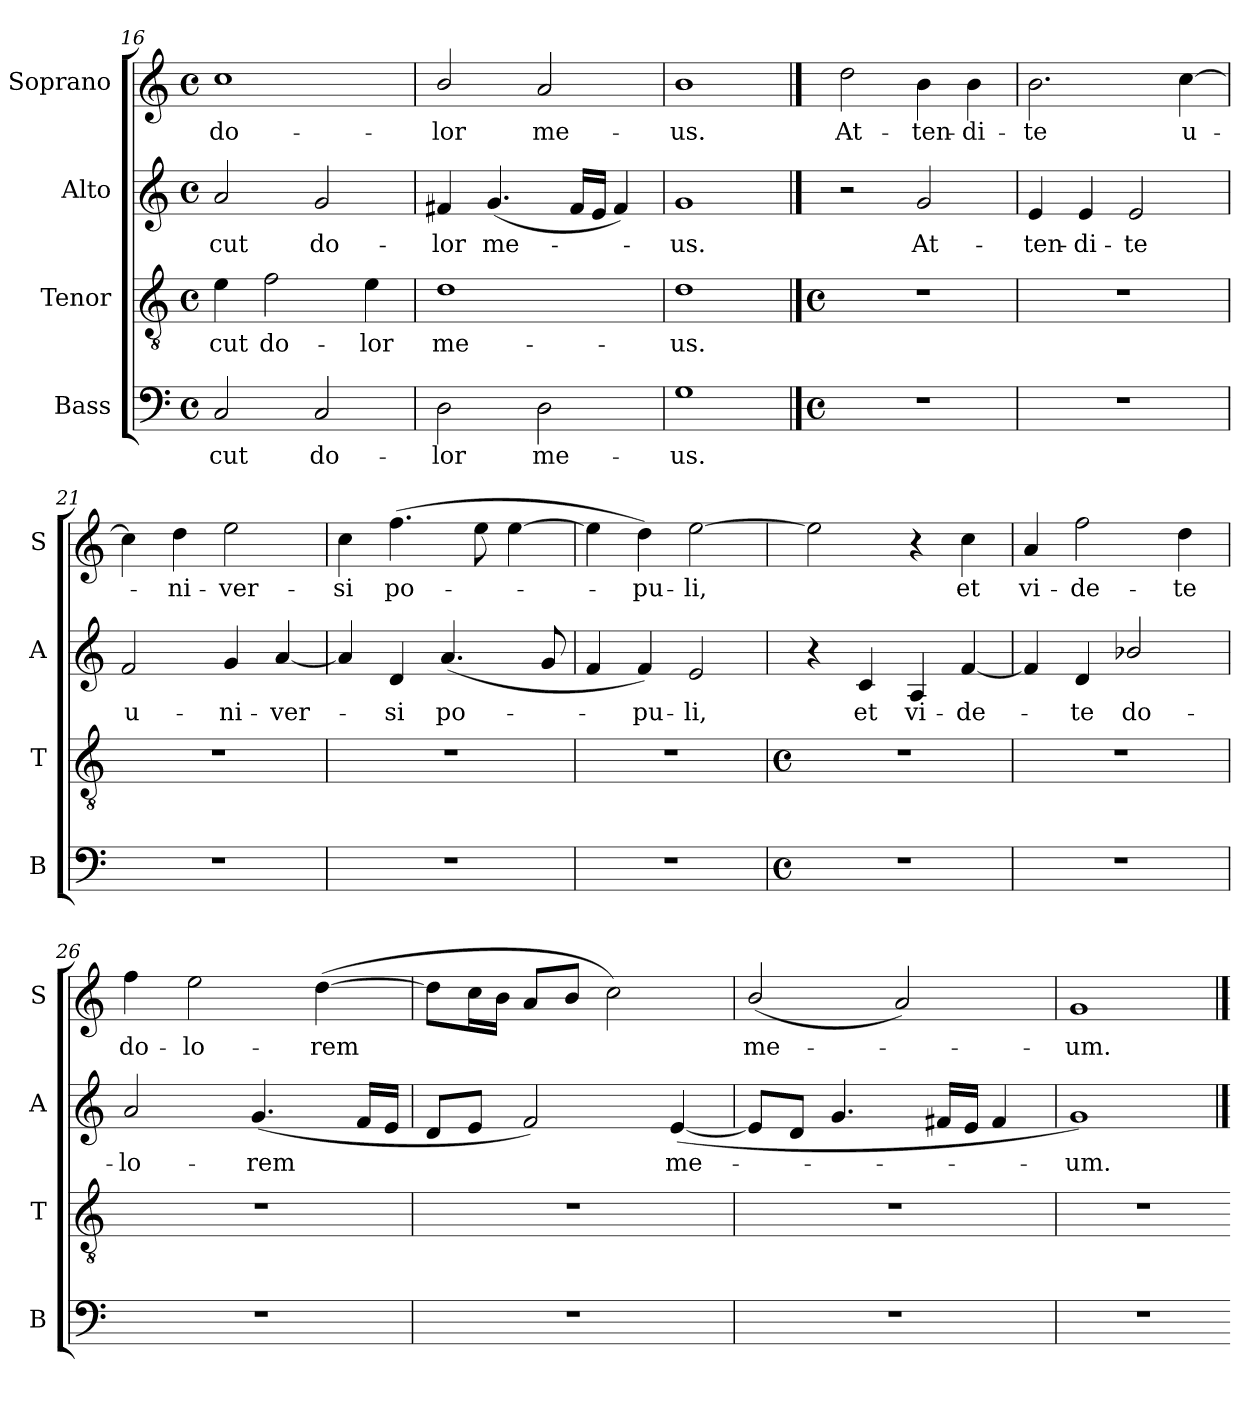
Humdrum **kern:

**kern	**text	**kern	**text	**kern	**text	**kern	**text
*part4	*part4	*part3	*part3	*part2	*part2	*part1	*part1
*staff4	*staff4	*staff3	*staff3	*staff2	*staff2	*staff1	*staff1
*I"Bass	*	*I"Tenor	*	*I"Alto	*	*I"Soprano	*
*I'B	*	*I'T	*	*I'A	*	*I'S	*
*clefF4	*	*clefGv2	*	*clefG2	*	*clefG2	*
*k[]	*	*k[]	*	*k[]	*	*k[]	*
*C:	*	*C:	*	*C:	*	*C:	*
*M4/4	*	*M4/4	*	*M4/4	*	*M4/4	*
*met(c)	*	*met(c)	*	*met(c)	*	*met(c)	*
=16	=16	=16	=16	=16	=16	=16	=16
!	!LO:LY:b	!	!LO:LY:b	!	!LO:LY:b	!	!LO:LY:b
2C	-cut	4e	-cut	2a	-cut	1cc	do-
!	!	!	!LO:LY:b	!	!	!	!
.	.	2f	do-	.	.	.	.
!	!LO:LY:b	!	!	!	!LO:LY:b	!	!
2C	do-	.	.	2g	do-	.	.
!	!	!	!LO:LY:b	!	!	!	!
.	.	4e	-lor	.	.	.	.
=17	=17	=17	=17	=17	=17	=17	=17
!	!LO:LY:b	!	!LO:LY:b	!	!LO:LY:b	!	!LO:LY:b
2D	-lor	1d	me-	4f#X	-lor	2b/	-lor
!	!	!	!	!	!LO:LY:b	!	!
.	.	.	.	(<4.g	me-	.	.
!	!LO:LY:b	!	!	!	!	!	!LO:LY:b
2D	me-	.	.	.	.	2a	me-
.	.	.	.	16f#LL	.	.	.
.	.	.	.	16eJJ	.	.	.
.	.	.	.	4f#)	.	.	.
=18	=18	=18	=18	=18	=18	=18	=18
!	!LO:LY:b	!	!LO:LY:b	!	!LO:LY:b	!	!LO:LY:b
1G	-us.	1d	-us.	1g	us.	1b	-us.
!!LO:LB:g=z
==19	==19	==19	==19	==19	==19	==19	==19
*M4/4	*	*M4/4	*	*	*	*	*
*met(c)	*	*met(c)	*	*	*	*	*
!	!	!	!	!	!	!	!LO:LY:b
1r	.	1r	.	2r	.	2dd	At-
!	!	!	!	!	!LO:LY:b	!	!LO:LY:b
.	.	.	.	2g	At-	4b	-ten-
!	!	!	!	!	!	!	!LO:LY:b
.	.	.	.	.	.	4b	-di-
=20	=20	=20	=20	=20	=20	=20	=20
!	!	!	!	!	!LO:LY:b	!	!LO:LY:b
1r	.	1r	.	4e	-ten-	2.b	-te
!	!	!	!	!	!LO:LY:b	!	!
.	.	.	.	4e	-di-	.	.
!	!	!	!	!	!LO:LY:b	!	!
.	.	.	.	2e	-te	.	.
!	!	!	!	!	!	!	!LO:LY:b
.	.	.	.	.	.	[4cc	u-
=21	=21	=21	=21	=21	=21	=21	=21
!	!	!	!	!	!LO:LY:b	!	!
1r	.	1r	.	2f	u-	4cc]	.
!	!	!	!	!	!	!	!LO:LY:b
.	.	.	.	.	.	4dd	ni-
!	!	!	!	!	!LO:LY:b	!	!LO:LY:b
.	.	.	.	4g	-ni-	2ee	-ver-
!	!	!	!	!	!LO:LY:b	!	!
.	.	.	.	[4a	-ver-	.	.
=22	=22	=22	=22	=22	=22	=22	=22
!	!	!	!	!	!	!	!LO:LY:b
1r	.	1r	.	4a]	.	4cc	-si
!	!	!	!	!	!LO:LY:b	!	!LO:LY:b
.	.	.	.	4d	si	(>4.ff	po-
!	!	!	!	!	!LO:LY:b	!	!
.	.	.	.	(<4.a	po-	.	.
.	.	.	.	.	.	8ee	.
.	.	.	.	.	.	[4ee	.
.	.	.	.	8g	.	.	.
=23	=23	=23	=23	=23	=23	=23	=23
1r	.	1r	.	4f	.	4ee]	.
!	!	!	!	!	!LO:LY:b	!	!LO:LY:b
.	.	.	.	4f)	pu-	4dd)	pu-
!	!	!	!	!	!LO:LY:b	!	!LO:LY:b
.	.	.	.	2e	-li,	[2ee	-li,
!!LO:LB:g=z
=24	=24	=24	=24	=24	=24	=24	=24
*M4/4	*	*M4/4	*	*	*	*	*
*met(c)	*	*met(c)	*	*	*	*	*
1r	.	1r	.	4r	.	2ee]	.
!	!	!	!	!	!LO:LY:b	!	!
.	.	.	.	4c	et	.	.
!	!	!	!	!	!LO:LY:b	!	!
.	.	.	.	4A	vi-	4r	.
!	!	!	!	!	!LO:LY:b	!	!LO:LY:b
.	.	.	.	[4f	-de-	4cc	et
=25	=25	=25	=25	=25	=25	=25	=25
!	!	!	!	!	!	!	!LO:LY:b
1r	.	1r	.	4f]	.	4a	vi-
!	!	!	!	!	!LO:LY:b	!	!LO:LY:b
.	.	.	.	4d	te	2ff	-de-
!	!	!	!	!	!LO:LY:b	!	!
.	.	.	.	2b-X/	do-	.	.
!	!	!	!	!	!	!	!LO:LY:b
.	.	.	.	.	.	4dd	-te
=26	=26	=26	=26	=26	=26	=26	=26
!	!	!	!	!	!LO:LY:b	!	!LO:LY:b
1r	.	1r	.	2a	-lo-	4ff	do-
!	!	!	!	!	!	!	!LO:LY:b
.	.	.	.	.	.	2ee	-lo-
!	!	!	!	!	!LO:LY:b	!	!
.	.	.	.	(<4.g	-rem	.	.
!	!	!	!	!	!	!	!LO:LY:b
.	.	.	.	.	.	(>[4dd	-rem
.	.	.	.	16fLL	.	.	.
.	.	.	.	16eJJ	.	.	.
=27	=27	=27	=27	=27	=27	=27	=27
1r	.	1r	.	8dL	.	8ddL]	.
.	.	.	.	8eJ	.	16ccL	.
.	.	.	.	.	.	16bJJ	.
.	.	.	.	2f)	.	8aL	.
.	.	.	.	.	.	8bJ	.
.	.	.	.	.	.	2cc)	.
!	!	!	!	!	!LO:LY:b	!	!
.	.	.	.	(<[4e	me-	.	.
=28	=28	=28	=28	=28	=28	=28	=28
!	!	!	!	!	!	!	!LO:LY:b
1r	.	1r	.	8eL]	.	(<2b/	me-
.	.	.	.	8dJ	.	.	.
.	.	.	.	4.g	.	.	.
.	.	.	.	.	.	2a)	.
.	.	.	.	16f#XLL	.	.	.
.	.	.	.	16eJJ	.	.	.
.	.	.	.	4f#	.	.	.
=29	=29	=29	=29	=29	=29	=29	=29
!	!	!	!	!	!LO:LY:b	!	!LO:LY:b
1r	.	1r	.	1g)	um.	1g	um.
=	==	=	==	==	==	==	==
*-	*-	*-	*-	*-	*-	*-	*-
